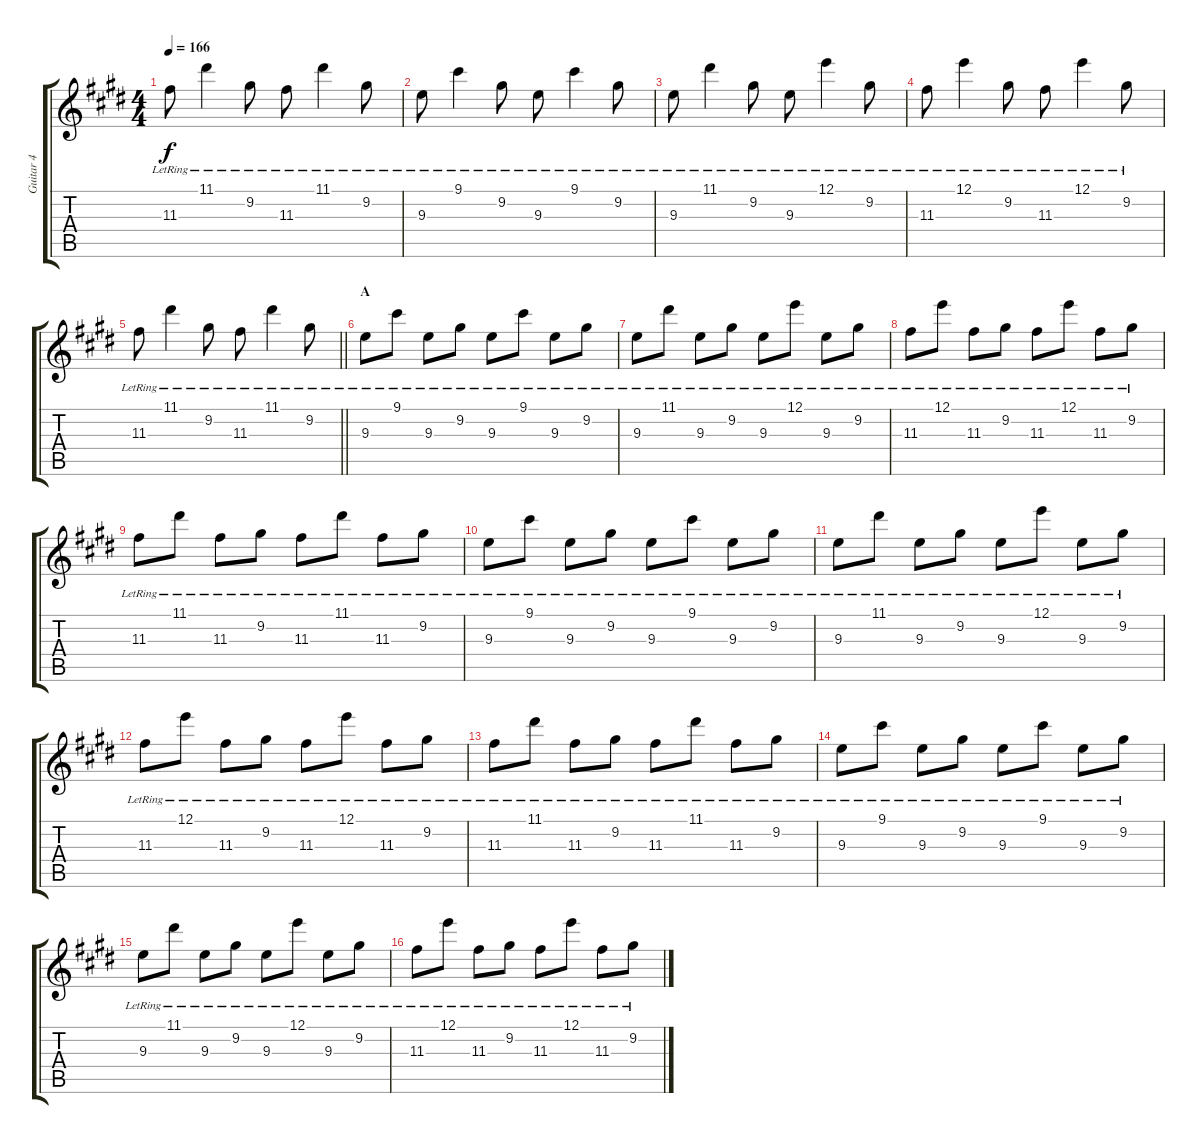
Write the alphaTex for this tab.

\track ("Guitar 4" "Guitar 4") {instrument acousticguitarnylon}
\staff {score tabs}
\tuning (E4 B3 G3 D3 A2 E2) {hide}
\ts (4 4)
\tempo 166
\clef g2
\ks e
11.3{lr}.8{dy f} 11.1{lr}.4 9.2{lr}.8 11.3{lr}.8 11.1{lr}.4 9.2{lr}.8 |
9.3{lr}.8 9.1{lr}.4 9.2{lr}.8 9.3{lr}.8 9.1{lr}.4 9.2{lr}.8 |
9.3{lr}.8 11.1{lr}.4 9.2{lr}.8 9.3{lr}.8 12.1{lr}.4 9.2{lr}.8 |
11.3{lr}.8 12.1{lr}.4 9.2{lr}.8 11.3{lr}.8 12.1{lr}.4 9.2{lr}.8 |
\barLineRight lightlight
11.3{lr}.8 11.1{lr}.4 9.2{lr}.8 11.3{lr}.8 11.1{lr}.4 9.2{lr}.8 |
\section ("" "A")
9.3{lr}.8 9.1{lr}.8 9.3{lr}.8 9.2{lr}.8 9.3{lr}.8 9.1{lr}.8 9.3{lr}.8 9.2{lr}.8 |
9.3{lr}.8 11.1{lr}.8 9.3{lr}.8 9.2{lr}.8 9.3{lr}.8 12.1{lr}.8 9.3{lr}.8 9.2{lr}.8 |
11.3{lr}.8 12.1{lr}.8 11.3{lr}.8 9.2{lr}.8 11.3{lr}.8 12.1{lr}.8 11.3{lr}.8 9.2{lr}.8 |
11.3{lr}.8 11.1{lr}.8 11.3{lr}.8 9.2{lr}.8 11.3{lr}.8 11.1{lr}.8 11.3{lr}.8 9.2{lr}.8 |
9.3{lr}.8 9.1{lr}.8 9.3{lr}.8 9.2{lr}.8 9.3{lr}.8 9.1{lr}.8 9.3{lr}.8 9.2{lr}.8 |
9.3{lr}.8 11.1{lr}.8 9.3{lr}.8 9.2{lr}.8 9.3{lr}.8 12.1{lr}.8 9.3{lr}.8 9.2{lr}.8 |
11.3{lr}.8 12.1{lr}.8 11.3{lr}.8 9.2{lr}.8 11.3{lr}.8 12.1{lr}.8 11.3{lr}.8 9.2{lr}.8 |
11.3{lr}.8 11.1{lr}.8 11.3{lr}.8 9.2{lr}.8 11.3{lr}.8 11.1{lr}.8 11.3{lr}.8 9.2{lr}.8 |
9.3{lr}.8 9.1{lr}.8 9.3{lr}.8 9.2{lr}.8 9.3{lr}.8 9.1{lr}.8 9.3{lr}.8 9.2{lr}.8 |
9.3{lr}.8 11.1{lr}.8 9.3{lr}.8 9.2{lr}.8 9.3{lr}.8 12.1{lr}.8 9.3{lr}.8 9.2{lr}.8 |
11.3{lr}.8 12.1{lr}.8 11.3{lr}.8 9.2{lr}.8 11.3{lr}.8 12.1{lr}.8 11.3{lr}.8 9.2{lr}.8
